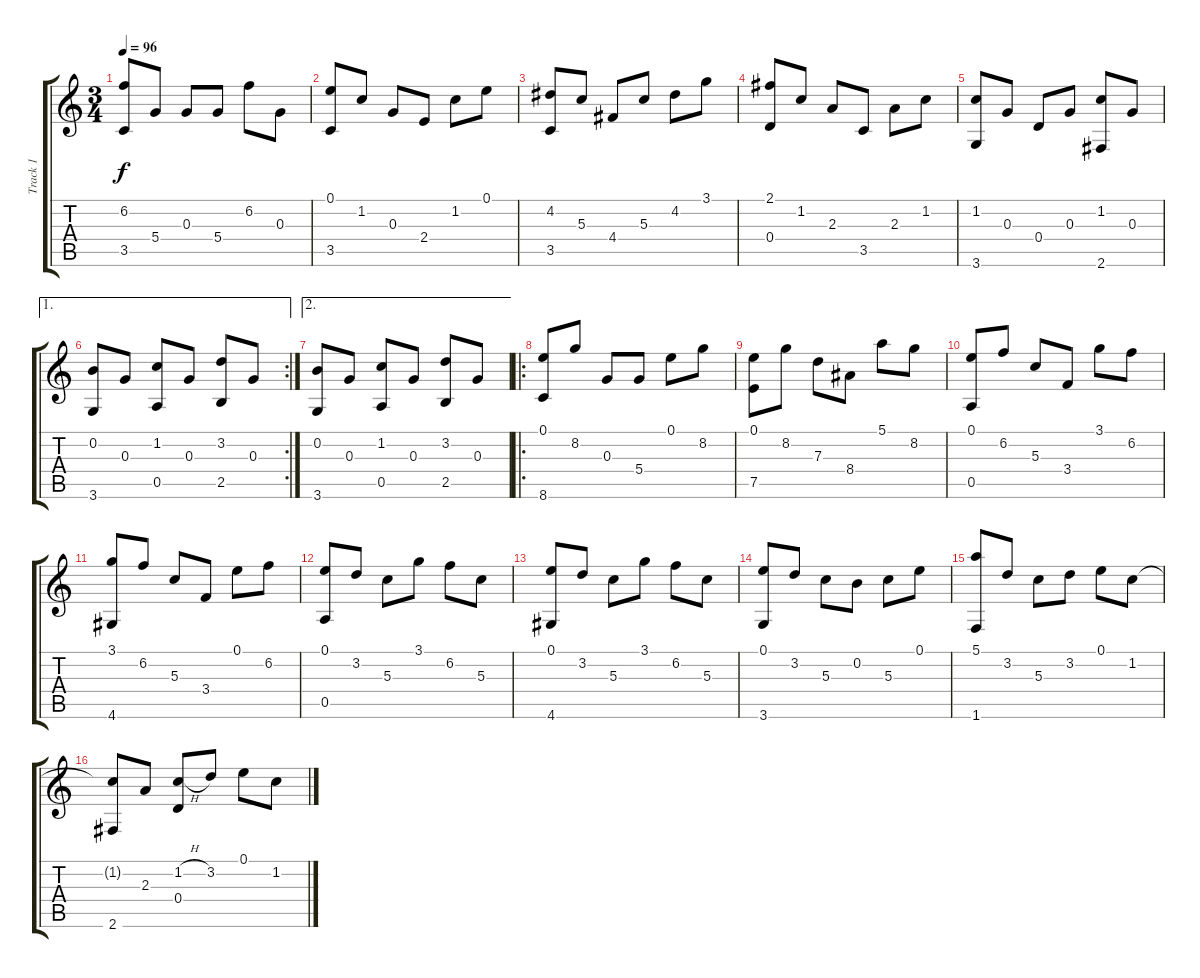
\track ("Track 1" "Track 1") {instrument acousticguitarsteel}
\staff {score tabs}
\tuning (E4 B3 G3 D3 A2 E2) {hide}
\ts (3 4)
\tempo 96
\clef g2
\ks c
(6.2{t} 3.5).8{dy f} 5.4.8 0.3.8 5.4.8 6.2.8 0.3.8 |
(0.1 3.5).8 1.2.8 0.3.8 2.4.8 1.2.8 0.1.8 |
(4.2 3.5).8 5.3.8 4.4.8 5.3.8 4.2.8 3.1.8 |
(2.1 0.4).8 1.2.8 2.3.8 3.5.8 2.3.8 1.2.8 |
(1.2 3.6).8 0.3.8 0.4.8 0.3.8 (1.2 2.6).8 0.3.8 |
\ae 1
\rc 2
(0.2 3.6).8 0.3.8 (1.2 0.5).8 0.3.8 (3.2 2.5).8 0.3.8 |
\ae 2
(0.2 3.6).8 0.3.8 (1.2 0.5).8 0.3.8 (3.2 2.5).8 0.3.8 |
\ro
(0.1 8.6).8 8.2.8 0.3.8 5.4.8 0.1.8 8.2.8 |
(0.1 7.5).8 8.2.8 7.3.8 8.4.8 5.1.8 8.2.8 |
(0.1 0.5).8 6.2.8 5.3.8 3.4.8 3.1.8 6.2.8 |
(3.1 4.6).8 6.2.8 5.3.8 3.4.8 0.1.8 6.2.8 |
(0.1 0.5).8 3.2.8 5.3.8 3.1.8 6.2.8 5.3.8 |
(0.1 4.6).8 3.2.8 5.3.8 3.1.8 6.2.8 5.3.8 |
(0.1 3.6).8 3.2.8 5.3.8 0.2.8 5.3.8 0.1.8 |
(5.1 1.6).8 3.2.8 5.3.8 3.2.8 0.1.8 1.2.8 |
(1.2{t} 2.6).8 2.3.8 (1.2{h} 0.4).8 3.2.8 0.1.8 1.2.8
